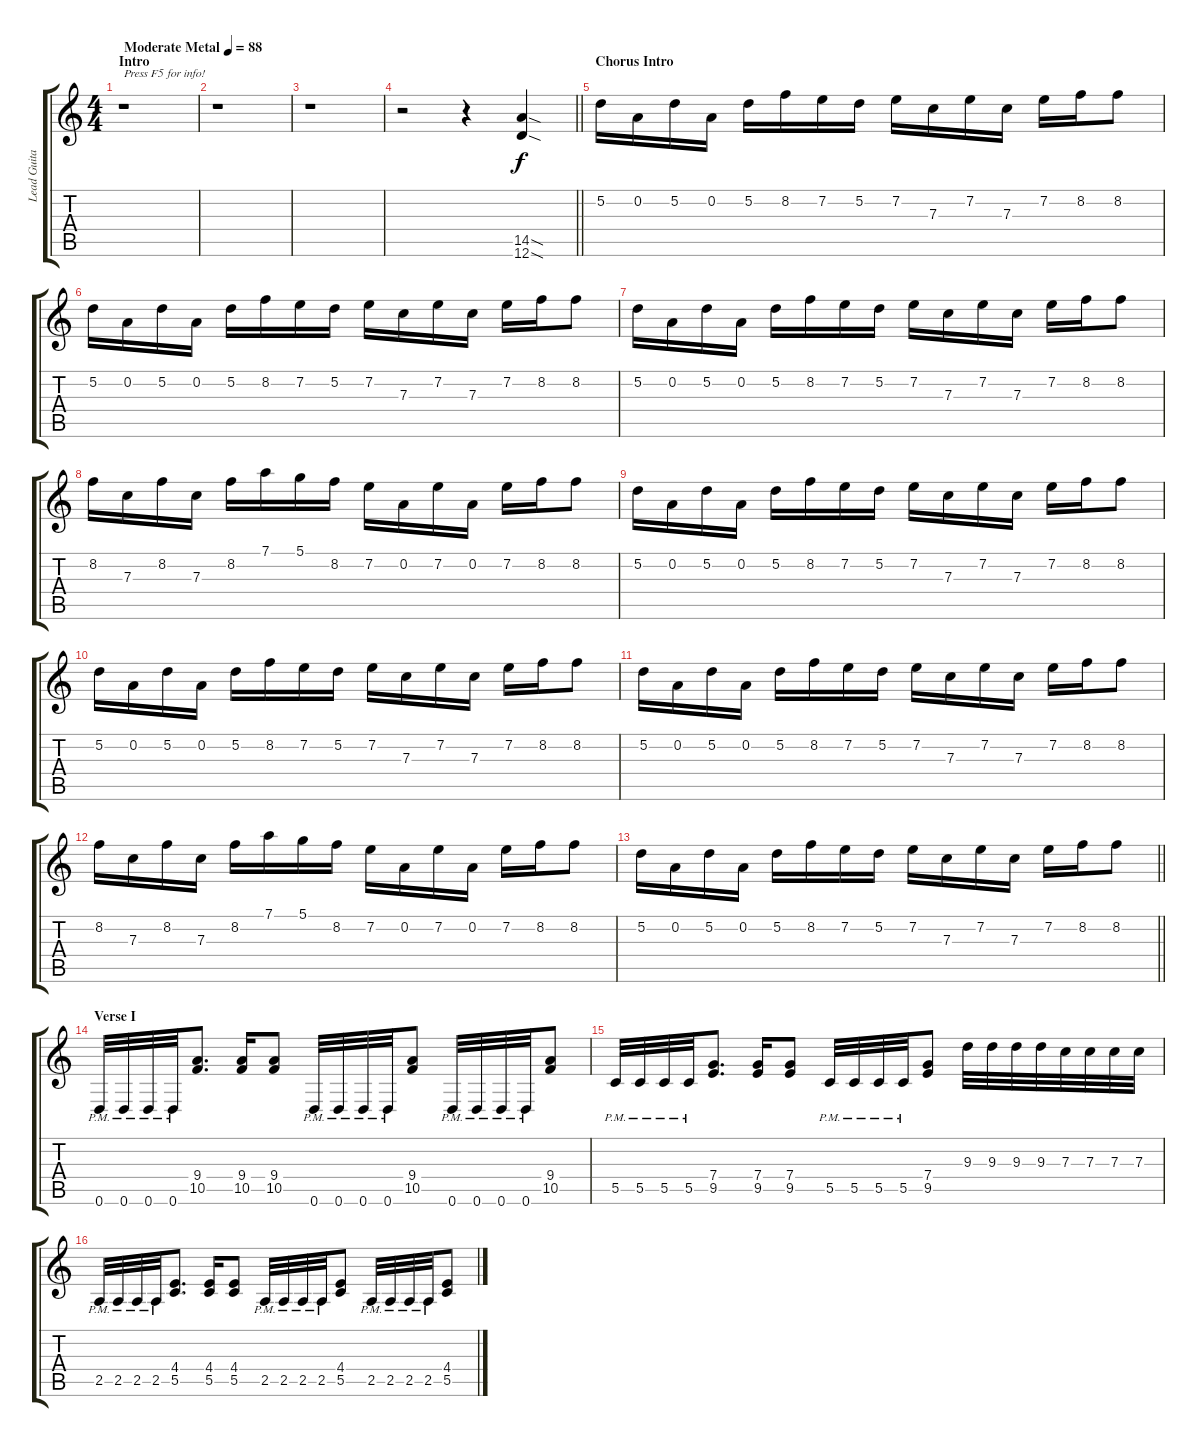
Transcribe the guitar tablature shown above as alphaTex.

\track ("Lead Guitar 1" "Lead Guita") {instrument distortionguitar}
\staff {score tabs}
\tuning (D4 A3 F3 C3 G2 D2) {hide}
\ts (4 4)
\section ("" "Intro")
\tempo (88 "Moderate Metal")
\clef g2
\ks c
r.1{txt "Press F5 for info!" dy f instrument distortionguitar} |
r.1 |
r.1 |
\barLineRight lightlight
r.2 r.4 (14.5{sod} 12.6{sod}).4 |
\section ("" "Chorus Intro")
5.2.16 0.2.16 5.2.16 0.2.16 5.2.16 8.2.16 7.2.16 5.2.16 7.2.16 7.3.16 7.2.16 7.3.16 7.2.16 8.2.16 8.2.8 |
5.2.16 0.2.16 5.2.16 0.2.16 5.2.16 8.2.16 7.2.16 5.2.16 7.2.16 7.3.16 7.2.16 7.3.16 7.2.16 8.2.16 8.2.8 |
5.2.16 0.2.16 5.2.16 0.2.16 5.2.16 8.2.16 7.2.16 5.2.16 7.2.16 7.3.16 7.2.16 7.3.16 7.2.16 8.2.16 8.2.8 |
8.2.16 7.3.16 8.2.16 7.3.16 8.2.16 7.1.16 5.1.16 8.2.16 7.2.16 0.2.16 7.2.16 0.2.16 7.2.16 8.2.16 8.2.8 |
5.2.16 0.2.16 5.2.16 0.2.16 5.2.16 8.2.16 7.2.16 5.2.16 7.2.16 7.3.16 7.2.16 7.3.16 7.2.16 8.2.16 8.2.8 |
5.2.16 0.2.16 5.2.16 0.2.16 5.2.16 8.2.16 7.2.16 5.2.16 7.2.16 7.3.16 7.2.16 7.3.16 7.2.16 8.2.16 8.2.8 |
5.2.16 0.2.16 5.2.16 0.2.16 5.2.16 8.2.16 7.2.16 5.2.16 7.2.16 7.3.16 7.2.16 7.3.16 7.2.16 8.2.16 8.2.8 |
8.2.16 7.3.16 8.2.16 7.3.16 8.2.16 7.1.16 5.1.16 8.2.16 7.2.16 0.2.16 7.2.16 0.2.16 7.2.16 8.2.16 8.2.8 |
\barLineRight lightlight
5.2.16 0.2.16 5.2.16 0.2.16 5.2.16 8.2.16 7.2.16 5.2.16 7.2.16 7.3.16 7.2.16 7.3.16 7.2.16 8.2.16 8.2.8 |
\section ("" "Verse I")
0.6{pm}.32 0.6{pm}.32 0.6{pm}.32 0.6{pm}.32 (9.4 10.5).8{d} (9.4 10.5).16 (9.4 10.5).8 0.6{pm}.32 0.6{pm}.32 0.6{pm}.32 0.6{pm}.32 (9.4 10.5).8 0.6{pm}.32 0.6{pm}.32 0.6{pm}.32 0.6{pm}.32 (9.4 10.5).8 |
5.5{pm}.32 5.5{pm}.32 5.5{pm}.32 5.5{pm}.32 (7.4 9.5).8{d} (7.4 9.5).16 (7.4 9.5).8 5.5{pm}.32 5.5{pm}.32 5.5{pm}.32 5.5{pm}.32 (7.4 9.5).8 9.3.32 9.3.32 9.3.32 9.3.32 7.3.32 7.3.32 7.3.32 7.3.32 |
2.5{pm}.32 2.5{pm}.32 2.5{pm}.32 2.5{pm}.32 (4.4 5.5).8{d} (4.4 5.5).16 (4.4 5.5).8 2.5{pm}.32 2.5{pm}.32 2.5{pm}.32 2.5{pm}.32 (4.4 5.5).8 2.5{pm}.32 2.5{pm}.32 2.5{pm}.32 2.5{pm}.32 (4.4 5.5).8
